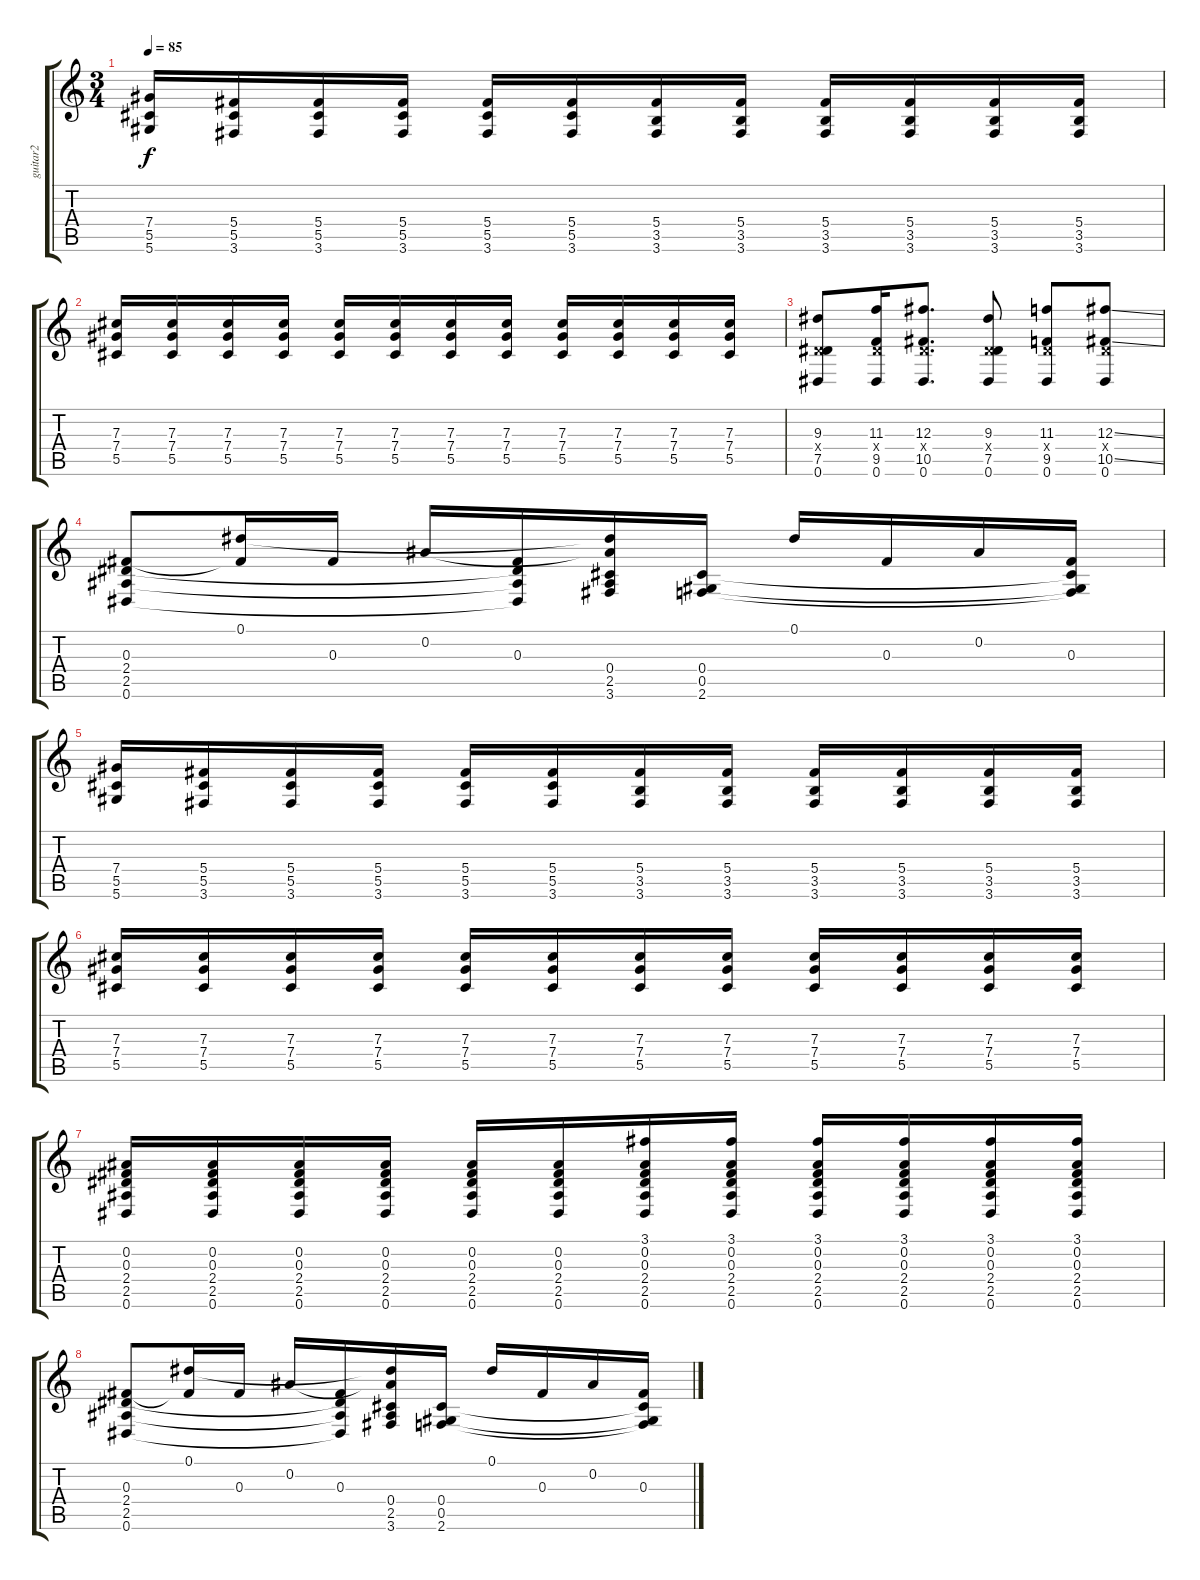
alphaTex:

\track ("guitar2" "guitar2") {instrument overdrivenguitar}
\staff {score tabs}
\tuning (Eb4 Bb3 Gb3 Db3 Ab2 Eb2) {hide}
\ts (3 4)
\tempo 85
\clef g2
\ks c
(7.4 5.5 5.6).16{dy f} (5.4 5.5 3.6).16 (5.4 5.5 3.6).16 (5.4 5.5 3.6).16 (5.4 5.5 3.6).16 (5.4 5.5 3.6).16 (5.4 3.5 3.6).16 (5.4 3.5 3.6).16 (5.4 3.5 3.6).16 (5.4 3.5 3.6).16 (5.4 3.5 3.6).16 (5.4 3.5 3.6).16 |
(7.3 7.4 5.5).16 (7.3 7.4 5.5).16 (7.3 7.4 5.5).16 (7.3 7.4 5.5).16 (7.3 7.4 5.5).16 (7.3 7.4 5.5).16 (7.3 7.4 5.5).16 (7.3 7.4 5.5).16 (7.3 7.4 5.5).16 (7.3 7.4 5.5).16 (7.3 7.4 5.5).16 (7.3 7.4 5.5).16 |
(9.3 2.4{x} 7.5 0.6).8 (11.3 2.4{x} 9.5 0.6).16 (12.3 2.4{x} 10.5 0.6).8{d} (9.3 2.4{x} 7.5 0.6).8 (11.3 2.4{x} 9.5 0.6).8 (12.3{ss} 2.4{x} 10.5{ss} 0.6).8 |
(0.3 2.4 2.5 0.6).8 (0.1 0.3{t}).16 0.3.16 0.2.16 (0.3 2.4{t} 2.5{t} 0.6{t}).16 (0.1{t} 0.2{t} 0.4 2.5 3.6).16 (0.4 0.5 2.6).16 0.1.16 0.3.16 0.2.16 (0.3 0.4{t} 0.5{t} 2.6{t}).16 |
(7.4 5.5 5.6).16 (5.4 5.5 3.6).16 (5.4 5.5 3.6).16 (5.4 5.5 3.6).16 (5.4 5.5 3.6).16 (5.4 5.5 3.6).16 (5.4 3.5 3.6).16 (5.4 3.5 3.6).16 (5.4 3.5 3.6).16 (5.4 3.5 3.6).16 (5.4 3.5 3.6).16 (5.4 3.5 3.6).16 |
(7.3 7.4 5.5).16 (7.3 7.4 5.5).16 (7.3 7.4 5.5).16 (7.3 7.4 5.5).16 (7.3 7.4 5.5).16 (7.3 7.4 5.5).16 (7.3 7.4 5.5).16 (7.3 7.4 5.5).16 (7.3 7.4 5.5).16 (7.3 7.4 5.5).16 (7.3 7.4 5.5).16 (7.3 7.4 5.5).16 |
(0.2 0.3 2.4 2.5 0.6).16 (0.2 0.3 2.4 2.5 0.6).16 (0.2 0.3 2.4 2.5 0.6).16 (0.2 0.3 2.4 2.5 0.6).16 (0.2 0.3 2.4 2.5 0.6).16 (0.2 0.3 2.4 2.5 0.6).16 (3.1 0.2 0.3 2.4 2.5 0.6).16 (3.1 0.2 0.3 2.4 2.5 0.6).16 (3.1 0.2 0.3 2.4 2.5 0.6).16 (3.1 0.2 0.3 2.4 2.5 0.6).16 (3.1 0.2 0.3 2.4 2.5 0.6).16 (3.1 0.2 0.3 2.4 2.5 0.6).16 |
(0.3 2.4 2.5 0.6).8 (0.1 0.3{t}).16 0.3.16 0.2.16 (0.3 2.4{t} 2.5{t} 0.6{t}).16 (0.1{t} 0.2{t} 0.4 2.5 3.6).16 (0.4 0.5 2.6).16 0.1.16 0.3.16 0.2.16 (0.3 0.4{t} 0.5{t} 2.6{t}).16
